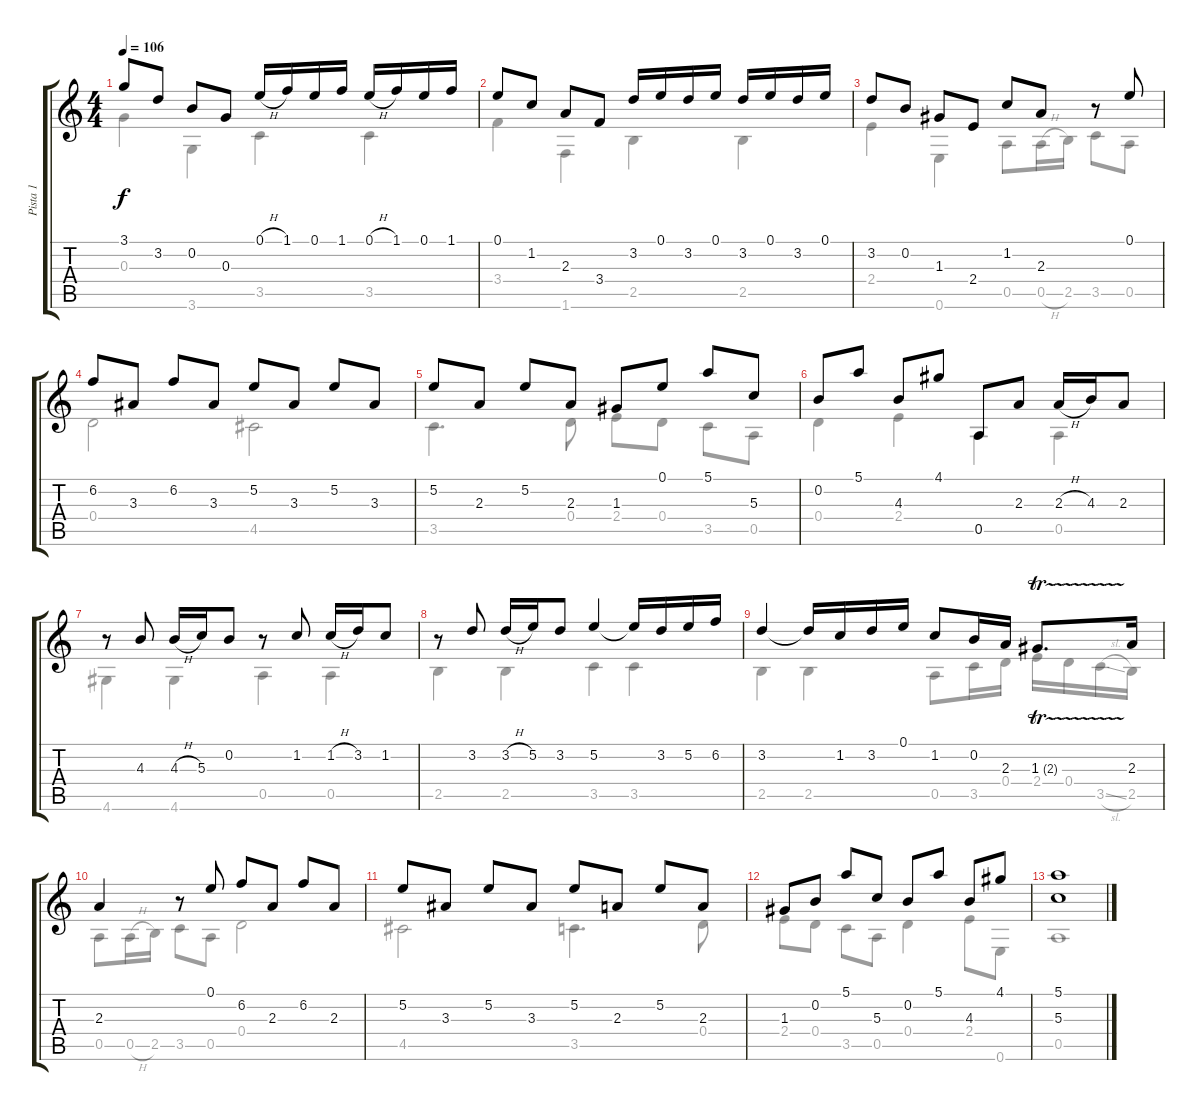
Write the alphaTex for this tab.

\track ("Pista 1" "Pista 1") {instrument acousticguitarnylon}
\staff {score tabs}
\tuning (E4 B3 G3 D3 A2 E2) {hide}
\voice
\ts (4 4)
\tempo 106
\clef g2
\ks c
3.1.8{dy f} 3.2.8 0.2.8 0.3.8 0.1{h}.16 1.1.16 0.1.16 1.1.16 0.1{h}.16 1.1.16 0.1.16 1.1.16 |
0.1.8 1.2.8 2.3.8 3.4.8 3.2.16 0.1.16 3.2.16 0.1.16 3.2.16 0.1.16 3.2.16 0.1.16 |
3.2.8 0.2.8 1.3.8 2.4.8 1.2.8 2.3.8 r.8 0.1.8 |
6.2.8 3.3.8 6.2.8 3.3.8 5.2.8 3.3.8 5.2.8 3.3.8 |
5.2.8 2.3.8 5.2.8 2.3.8 1.3.8 0.1.8 5.1.8 5.3.8 |
0.2.8 5.1.8 4.3.8 4.1.8 0.5.8 2.3.8 2.3{h}.16 4.3.16 2.3.8 |
r.8 4.3.8 4.3{h}.16 5.3.16 0.2.8 r.8 1.2.8 1.2{h}.16 3.2.16 1.2.8 |
r.8 3.2.8 3.2{h}.16 5.2.16 3.2.8 5.2.4 5.2{t}.16 3.2.16 5.2.16 6.2.16 |
3.2.4 3.2{t}.16 1.2.16 3.2.16 0.1.16 1.2.8 0.2.16 2.3.16 1.3{tr (2 32)}.8{d} 2.3.16 |
2.3.4 r.8 0.1.8 6.2.8 2.3.8 6.2.8 2.3.8 |
5.2.8 3.3.8 5.2.8 3.3.8 5.2.8 2.3.8 5.2.8 2.3.8 |
1.3.8 0.2.8 5.1.8 5.3.8 0.2.8 5.1.8 4.3.8 4.1.8 |
(5.1 5.3).1
\voice
\clef g2
\ottava regular
\simile none
\ks c
0.3.4{dy f} 3.6.4 3.5.4 3.5.4 |
3.4.4 1.6.4 2.5.4 2.5.4 |
2.4.4 0.6.4 0.5.8 0.5{h}.16 2.5.16 3.5.8 0.5.8 |
0.4.2 4.5.2 |
3.5.4{d} 0.4.8 2.4.8 0.4.8 3.5.8 0.5.8 |
0.4.4 2.4.4 0.5.4 0.5.4 |
4.6.4 4.6.4 0.5.4 0.5.4 |
2.5.4 2.5.4 3.5.4 3.5.4 |
2.5.4 2.5.4 0.5.8 3.5.16 0.4.16 2.4.16 0.4.16 3.5{sl}.16 2.5.16 |
0.5.8 0.5{h}.16 2.5.16 3.5.8 0.5.8 0.4.2 |
4.5.2 3.5.4{d} 0.4.8 |
2.4.8 0.4.8 3.5.8 0.5.8 0.4.4 2.4.8 0.6.8 |
0.5.1
